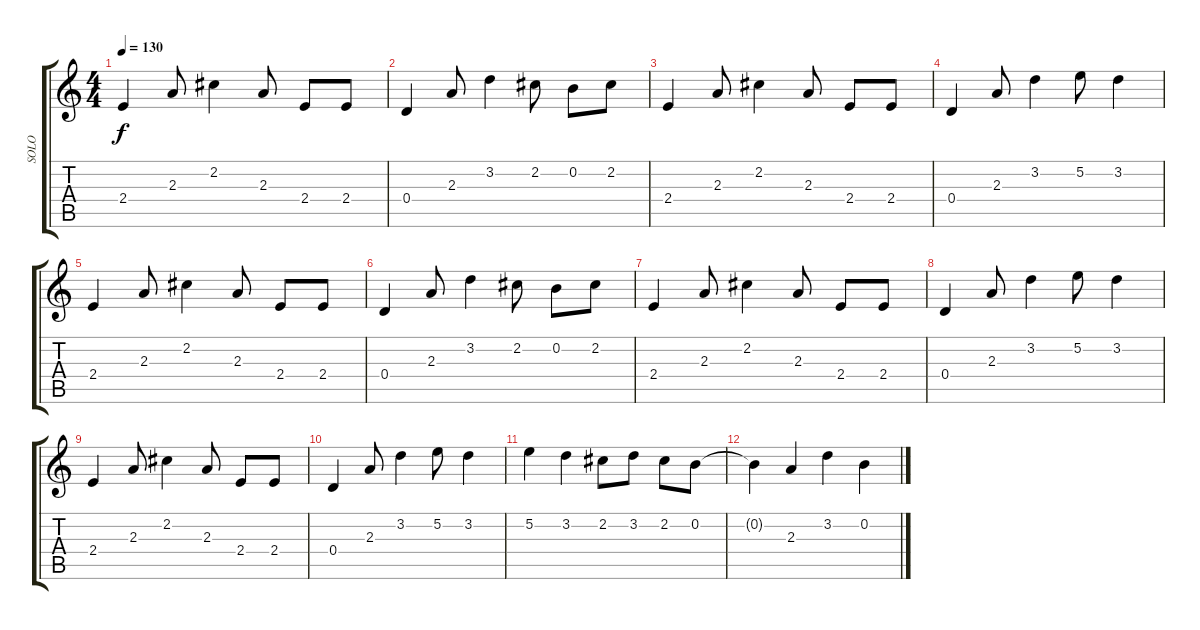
\track ("SOLO" "SOLO") {instrument electricguitarclean}
\staff {score tabs}
\tuning (E4 B3 G3 D3 A2 E2) {hide}
\ts (4 4)
\tempo 130
\clef g2
\ks c
2.4.4{dy f instrument electricguitarclean} 2.3.8 2.2.4 2.3.8 2.4.8 2.4.8 |
0.4.4 2.3.8 3.2.4 2.2.8 0.2.8 2.2.8 |
2.4.4 2.3.8 2.2.4 2.3.8 2.4.8 2.4.8 |
0.4.4 2.3.8 3.2.4 5.2.8 3.2.4 |
2.4.4 2.3.8 2.2.4 2.3.8 2.4.8 2.4.8 |
0.4.4 2.3.8 3.2.4 2.2.8 0.2.8 2.2.8 |
2.4.4 2.3.8 2.2.4 2.3.8 2.4.8 2.4.8 |
0.4.4 2.3.8 3.2.4 5.2.8 3.2.4 |
2.4.4 2.3.8 2.2.4 2.3.8 2.4.8 2.4.8 |
0.4.4 2.3.8 3.2.4 5.2.8 3.2.4 |
5.2.4 3.2.4 2.2.8 3.2.8 2.2.8 0.2.8 |
0.2{t}.4 2.3.4 3.2.4 0.2.4
